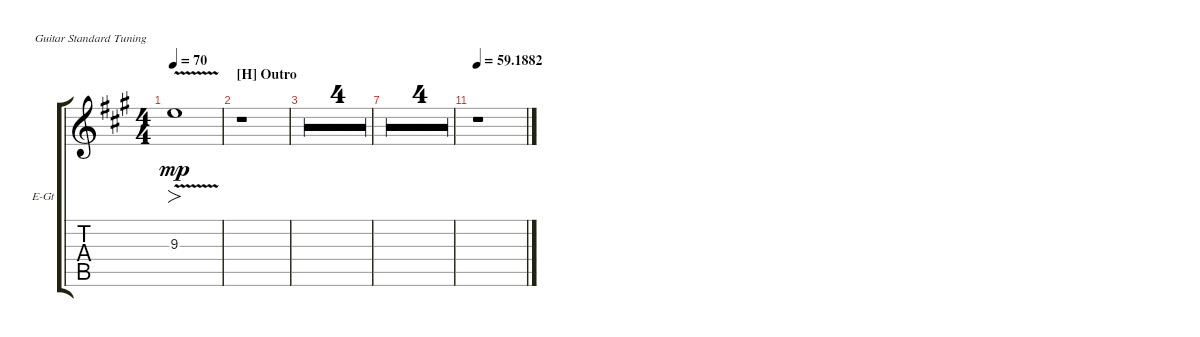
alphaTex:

\defaultSystemsLayout 4
\bracketExtendMode groupsimilarinstruments
\firstSystemTrackNameOrientation horizontal
\otherSystemsTrackNameOrientation horizontal
\track ("Harry Koisser (Solo)" "E-Gt") {multiBarRest instrument distortionguitar}
\staff {score tabs}
\tuning (E4 B3 G3 D3 A2 E2)
\ts (4 4)
\tempo 70
\clef g2
\ks a
9.3{v t}.1{fo dy mp} |
\section ("H" "Outro")
r.1 |
r.1 |
r.1 |
r.1 |
r.1 |
\tempo 72
r.1 |
r.1 |
r.1 |
r.1 |
\tempo
59.1882 r.1
